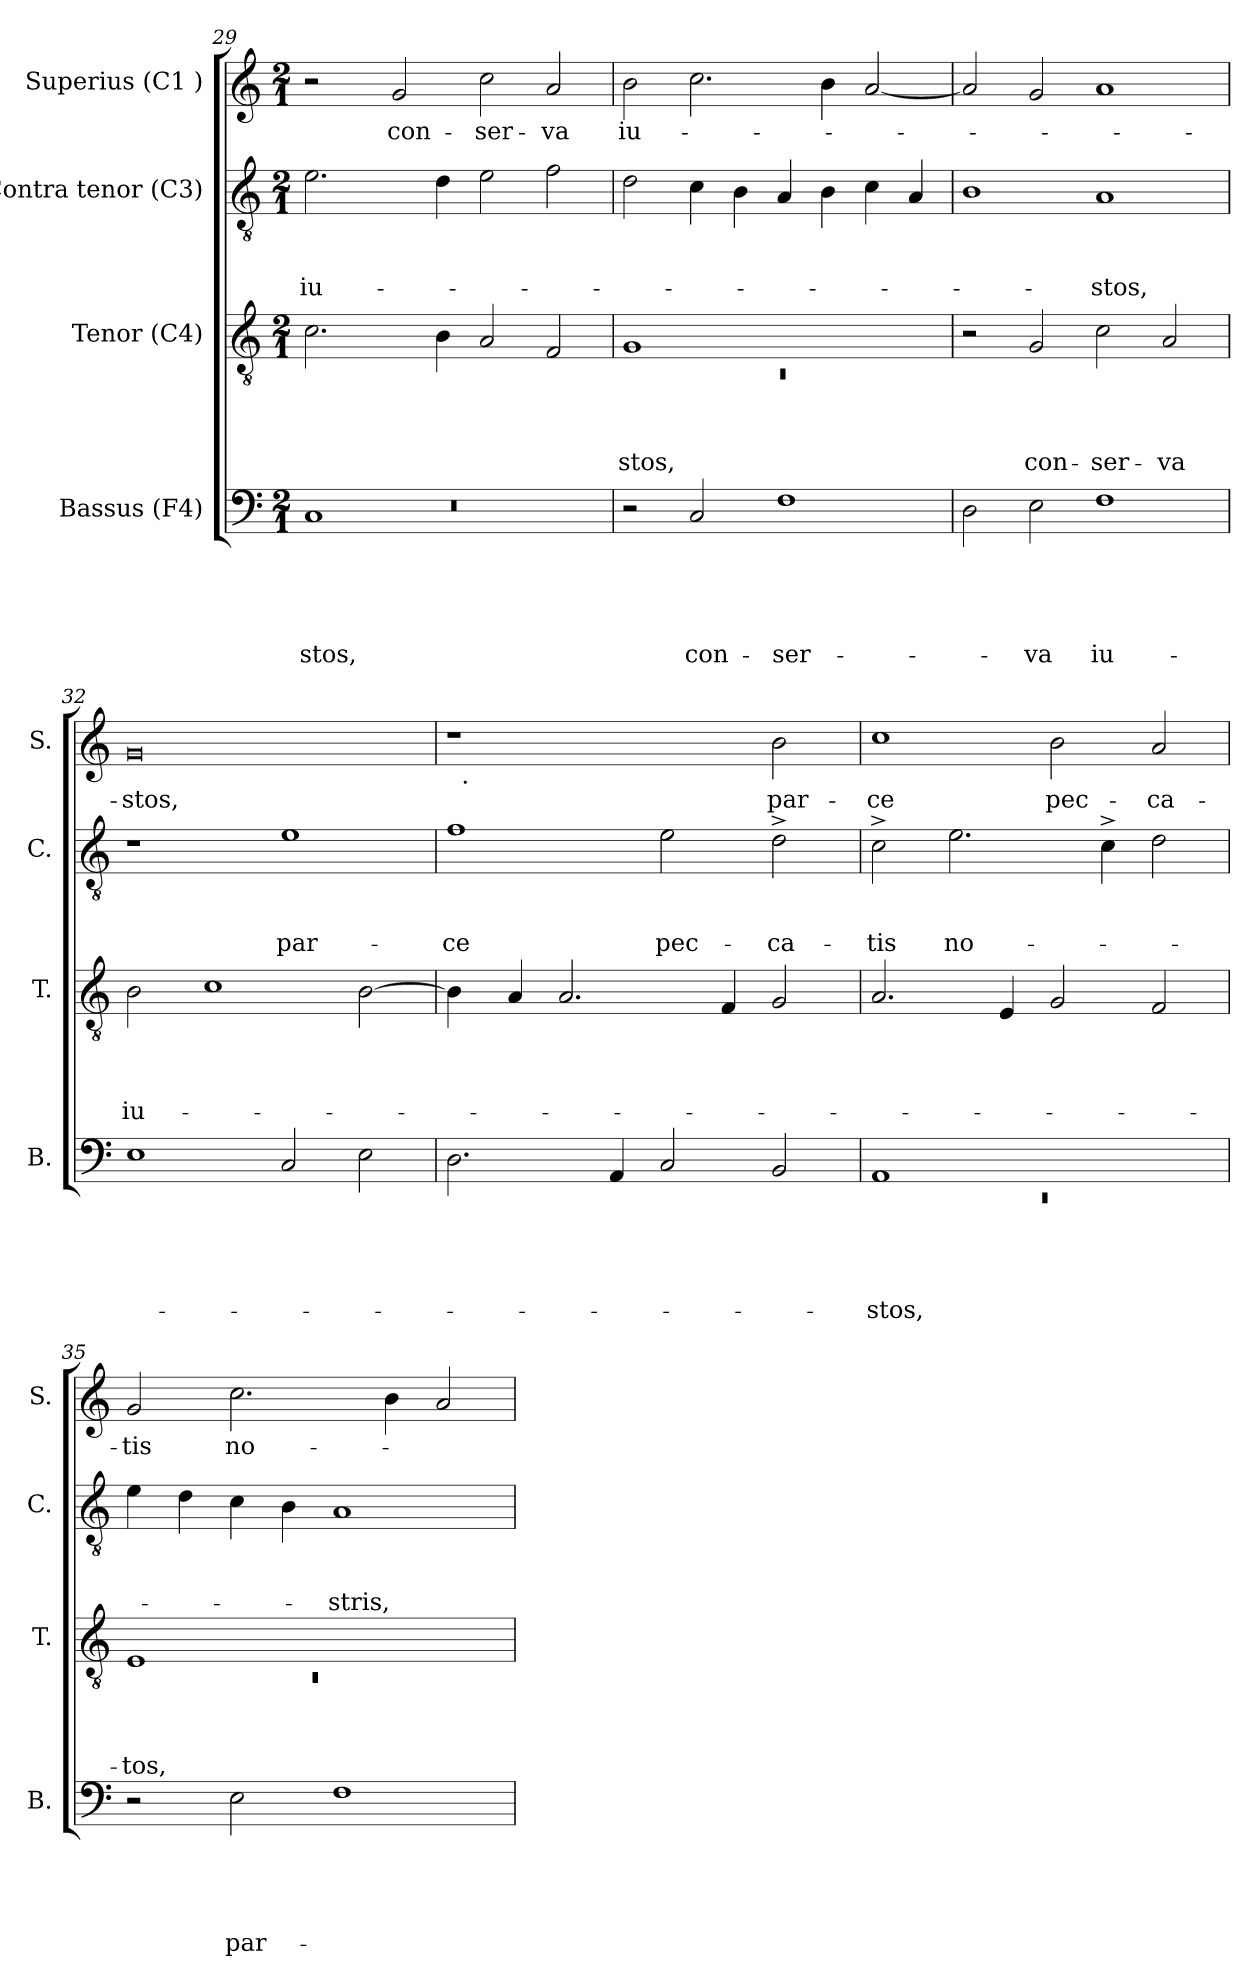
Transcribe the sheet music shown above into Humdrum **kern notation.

**kern	**text	**text	**text	**text	**text	**kern	**text	**text	**text	**text	**kern	**text	**text	**text	**kern	**text
*part4	*part4	*part4	*part4	*part4	*part4	*part3	*part3	*part3	*part3	*part3	*part2	*part2	*part2	*part2	*part1	*part1
*staff4	*staff4	*staff4	*staff4	*staff4	*staff4	*staff3	*staff3	*staff3	*staff3	*staff3	*staff2	*staff2	*staff2	*staff2	*staff1	*staff1
*I"Bassus (F4)	*	*	*	*	*	*I"Tenor (C4)	*	*	*	*	*I"Contra tenor (C3)	*	*	*	*I"Superius (C1 )	*
*I'B.	*	*	*	*	*	*I'T.	*	*	*	*	*I'C.	*	*	*	*I'S.	*
!!LO:PB:g=z
*clefF4	*	*	*	*	*	*clefGv2	*	*	*	*	*clefGv2	*	*	*	*clefG2	*
*k[]	*	*	*	*	*	*k[]	*	*	*	*	*k[]	*	*	*	*k[]	*
*C:	*	*	*	*	*	*C:	*	*	*	*	*C:	*	*	*	*C:	*
*M2/1	*	*	*	*	*	*M2/1	*	*	*	*	*M2/1	*	*	*	*M2/1	*
=29	=29	=29	=29	=29	=29	=29	=29	=29	=29	=29	=29	=29	=29	=29	=29	=29
*^	*	*	*	*	*	*	*	*	*	*	*	*	*	*	*	*
*	*^	*	*	*	*	*	*	*	*	*	*	*	*	*	*	*	*
!	!	!LO:N:vis=1	!	!	!	!	!LO:LY:b	!	!	!	!	!	!	!	!	!LO:LY:b	!	!
4ryy	1C	0r	.	.	.	.	-stos,	2.c\	.	.	.	.	2.e\	.	.	iu-	2r	.
1..ryy	.	.	.	.	.	.	.	.	.	.	.	.	.	.	.	.	.	.
!	!	!	!	!	!	!	!	!	!	!	!	!	!	!	!	!	!	!LO:LY:b
.	.	.	.	.	.	.	.	.	.	.	.	.	.	.	.	.	2g/	con-
.	.	.	.	.	.	.	.	4B\	.	.	.	.	4d\	.	.	.	.	.
!	!	!	!	!	!	!	!	!	!	!	!	!	!	!	!	!	!	!LO:LY:b
.	1ryy	.	.	.	.	.	.	2A/	.	.	.	.	2e\	.	.	.	2cc\	-ser-
!	!	!	!	!	!	!	!	!	!	!	!	!	!	!	!	!	!	!LO:LY:b
.	.	.	.	.	.	.	.	2F/	.	.	.	.	2f\	.	.	.	2a/	-va
*v	*v	*v	*	*	*	*	*	*	*	*	*	*	*	*	*	*	*	*
=30	=30	=30	=30	=30	=30	=30	=30	=30	=30	=30	=30	=30	=30	=30	=30	=30
*	*	*	*	*	*	*^	*	*	*	*	*	*	*	*	*	*
!	!	!	!	!	!	!	!LO:N:vis=1	!	!	!	!LO:LY:b	!	!	!	!	!	!LO:LY:b
2r	.	.	.	.	.	1G	0rC	.	.	.	-stos,	2d\	.	.	.	2b\	iu-
!	!	!	!	!	!LO:LY:b	!	!	!	!	!	!	!	!	!	!	!	!
2C/	.	.	.	.	con-	.	.	.	.	.	.	4c\	.	.	.	2.cc\	.
.	.	.	.	.	.	.	.	.	.	.	.	4B\	.	.	.	.	.
!	!	!	!	!	!LO:LY:b	!	!	!	!	!	!	!	!	!	!	!	!
1F	.	.	.	.	-ser-	1ryy	.	.	.	.	.	4A/	.	.	.	.	.
.	.	.	.	.	.	.	.	.	.	.	.	4B\	.	.	.	4b\	.
.	.	.	.	.	.	.	.	.	.	.	.	4c\	.	.	.	[<2a/	.
.	.	.	.	.	.	.	.	.	.	.	.	4A/	.	.	.	.	.
*	*	*	*	*	*	*v	*v	*	*	*	*	*	*	*	*	*	*
=31	=31	=31	=31	=31	=31	=31	=31	=31	=31	=31	=31	=31	=31	=31	=31	=31
2D\	.	.	.	.	.	2r	.	.	.	.	1B	.	.	.	2a/]	.
!	!	!	!	!	!LO:LY:b	!	!	!	!	!LO:LY:b	!	!	!	!	!	!
2E\	.	.	.	.	-va	2G/	.	.	.	con-	.	.	.	.	2g/	.
!	!	!	!	!	!LO:LY:b	!	!	!	!	!LO:LY:b	!	!	!	!LO:LY:b	!	!
1F	.	.	.	.	iu-	2c\	.	.	.	-ser-	1A	.	.	-stos,	1a	.
!	!	!	!	!	!	!	!	!	!	!LO:LY:b	!	!	!	!	!	!
.	.	.	.	.	.	2A/	.	.	.	-va	.	.	.	.	.	.
=32	=32	=32	=32	=32	=32	=32	=32	=32	=32	=32	=32	=32	=32	=32	=32	=32
!	!	!	!	!	!	!	!	!	!	!LO:LY:b	!	!	!	!	!	!LO:LY:b
1E	.	.	.	.	.	2B\	.	.	.	iu-	1r	.	.	.	0g	-stos,
.	.	.	.	.	.	1c	.	.	.	.	.	.	.	.	.	.
!	!	!	!	!	!	!	!	!	!	!	!	!	!	!LO:LY:b	!	!
2C/	.	.	.	.	.	.	.	.	.	.	1e	.	.	par-	.	.
2E\	.	.	.	.	.	[<2B\	.	.	.	.	.	.	.	.	.	.
!!LO:LB:g=z
=33	=33	=33	=33	=33	=33	=33	=33	=33	=33	=33	=33	=33	=33	=33	=33	=33
!	!	!	!	!	!	!	!	!	!	!	!	!	!	!LO:LY:b	!	!
*	*	*	*	*	*	*	*	*	*	*	*	*	*	*	*^	*
2.D\	.	.	.	.	.	4B\]	.	.	.	.	1f	.	.	-ce	1r	32ryy	.
!	!	!	!	!	!	!	!	!	!	!	!	!	!	!	!	!LO:TX:b:t=.	!
.	.	.	.	.	.	.	.	.	.	.	.	.	.	.	.	1ryy	.
.	.	.	.	.	.	4A/	.	.	.	.	.	.	.	.	.	.	.
.	.	.	.	.	.	2.A/	.	.	.	.	.	.	.	.	.	.	.
4AA/	.	.	.	.	.	.	.	.	.	.	.	.	.	.	.	.	.
!	!	!	!	!	!	!	!	!	!	!	!	!	!	!LO:LY:b	!	!	!
2C/	.	.	.	.	.	.	.	.	.	.	2e\	.	.	pec-	2ryy	.	.
.	.	.	.	.	.	.	.	.	.	.	.	.	.	.	.	2ryy	.
.	.	.	.	.	.	4F/	.	.	.	.	.	.	.	.	.	.	.
!	!	!	!	!	!	!	!	!	!	!	!	!	!	!LO:LY:b	!	!	!LO:LY:b
2BB/	.	.	.	.	.	2G/	.	.	.	.	2d^>\	.	.	-ca-	2b\	.	par-
.	.	.	.	.	.	.	.	.	.	.	.	.	.	.	.	4...ryy	.
=34	=34	=34	=34	=34	=34	=34	=34	=34	=34	=34	=34	=34	=34	=34	=34	=34	=34
*^	*	*	*	*	*	*	*	*	*	*	*	*	*	*	*	*	*
!	!LO:N:vis=1	!	!	!	!	!LO:LY:b	!	!	!	!	!	!	!	!	!LO:LY:b	!	!	!LO:LY:b
*	*	*	*	*	*	*	*	*	*	*	*	*	*	*	*	*v	*v	*
1AA	0rEE	.	.	.	.	-stos,	2.A/	.	.	.	.	2c^>\	.	.	-tis	1cc	-ce
!	!	!	!	!	!	!	!	!	!	!	!	!	!	!	!LO:LY:b	!	!
.	.	.	.	.	.	.	.	.	.	.	.	2.e\	.	.	no-	.	.
.	.	.	.	.	.	.	4E/	.	.	.	.	.	.	.	.	.	.
!	!	!	!	!	!	!	!	!	!	!	!	!	!	!	!	!	!LO:LY:b
1ryy	.	.	.	.	.	.	2G/	.	.	.	.	.	.	.	.	2b\	pec-
.	.	.	.	.	.	.	.	.	.	.	.	4c^>\	.	.	.	.	.
!	!	!	!	!	!	!	!	!	!	!	!	!	!	!	!	!	!LO:LY:b
.	.	.	.	.	.	.	2F/	.	.	.	.	2d\	.	.	.	2a/	-ca-
*v	*v	*	*	*	*	*	*	*	*	*	*	*	*	*	*	*	*
=35	=35	=35	=35	=35	=35	=35	=35	=35	=35	=35	=35	=35	=35	=35	=35	=35
*	*	*	*	*	*	*^	*	*	*	*	*	*	*	*	*	*
!	!	!	!	!	!	!	!LO:N:vis=1	!	!	!	!LO:LY:b	!	!	!	!	!	!LO:LY:b
2r	.	.	.	.	.	1E	0rC	.	.	.	-tos,	4e\	.	.	.	2g/	-tis
.	.	.	.	.	.	.	.	.	.	.	.	4d\	.	.	.	.	.
!	!	!	!	!	!LO:LY:b	!	!	!	!	!	!	!	!	!	!	!	!LO:LY:b
2E\	.	.	.	.	par-	.	.	.	.	.	.	4c\	.	.	.	2.cc\	no-
.	.	.	.	.	.	.	.	.	.	.	.	4B\	.	.	.	.	.
!	!	!	!	!	!	!	!	!	!	!	!	!	!	!	!LO:LY:b	!	!
1F	.	.	.	.	.	1ryy	.	.	.	.	.	1A	.	.	-stris,	.	.
.	.	.	.	.	.	.	.	.	.	.	.	.	.	.	.	4b\	.
.	.	.	.	.	.	.	.	.	.	.	.	.	.	.	.	2a/	.
*	*	*	*	*	*	*v	*v	*	*	*	*	*	*	*	*	*	*
=	=	=	=	=	=	=	=	=	=	=	=	=	=	=	=	=
*-	*-	*-	*-	*-	*-	*-	*-	*-	*-	*-	*-	*-	*-	*-	*-	*-
